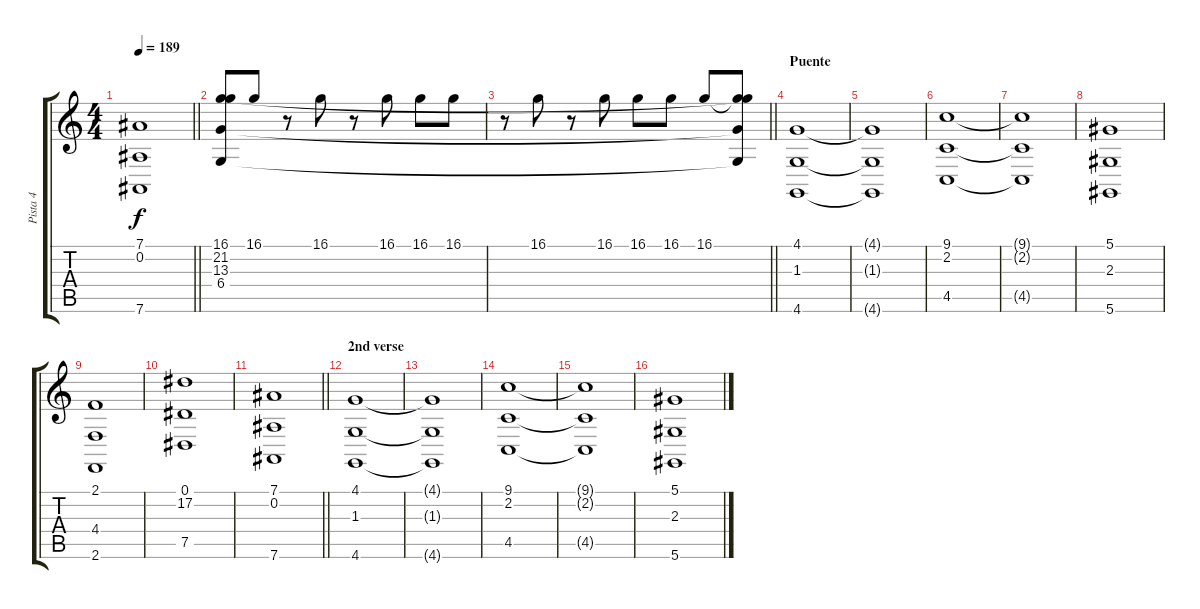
\track ("Pista 4" "Pista 4") {instrument stringensemble1}
\staff {score tabs}
\tuning (Eb4 Bb3 Gb3 Db3 Ab2 Eb2) {hide}
\ts (4 4)
\tempo 189
\clef g2
\barLineRight lightlight
\ks c
(7.1 0.2 7.6).1{dy f} |
(16.1 21.2 13.3 6.4).8 16.1.8 r.8 16.1.8 r.8 16.1.8 16.1.8 16.1.8 |
\barLineRight lightlight
r.8 16.1.8 r.8 16.1.8 16.1.8 16.1.8 16.1.8 (16.1{t} 21.2{t} 13.3{t} 6.4{t}).8 |
\section ("" "Puente")
(4.1 1.3 4.6).1 |
(4.1{t} 1.3{t} 4.6{t}).1 |
(9.1 2.2 4.5).1 |
(9.1{t} 2.2{t} 4.5{t}).1 |
(5.1 2.3 5.6).1 |
(2.1 4.4 2.6).1 |
(0.1 17.2 7.5).1 |
\barLineRight lightlight
(7.1 0.2 7.6).1 |
\section ("" "2nd verse")
(4.1 1.3 4.6).1 |
(4.1{t} 1.3{t} 4.6{t}).1 |
(9.1 2.2 4.5).1 |
(9.1{t} 2.2{t} 4.5{t}).1 |
(5.1 2.3 5.6).1
